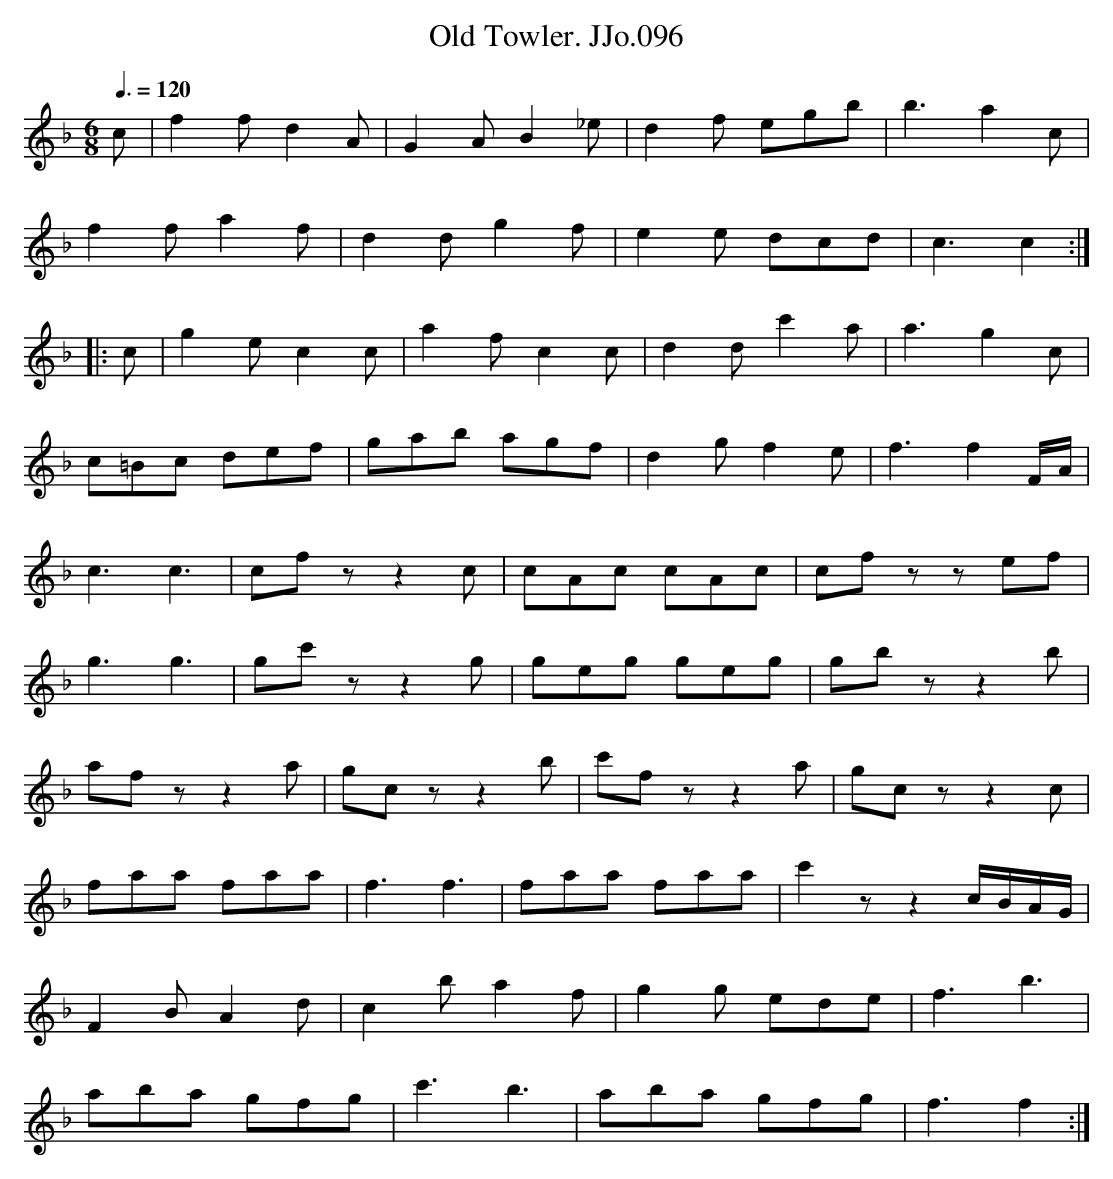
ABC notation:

X:1
T:Old Towler. JJo.096
M:6/8
L:1/8
Q:3/8=120
K:F major
c|f2fd2A|G2AB2_e|d2f egb|b3a2c|!
f2fa2f|d2dg2f|e2e dcd|c3c2::!
c|g2ec2c|a2f c2c|d2dc'2a|a3g2c|!
c=Bc def|gab agf|d2gf2e|f3f2 F/A/|!
c3c3|cfzz2c|cAc cAc|cfz zef|!
g3g3|gc'zz2g|geg geg|gbz z2b|!
afzz2a|gczz2b|c'fzz2a|gczz2c|!
faa faa|f3f3|faa faa|c'2zz2c/B/A/G/|!
F2BA2d|c2ba2f|g2g ede|f3b3|!
aba gfg|c'3b3|aba gfg|f3f2:|
